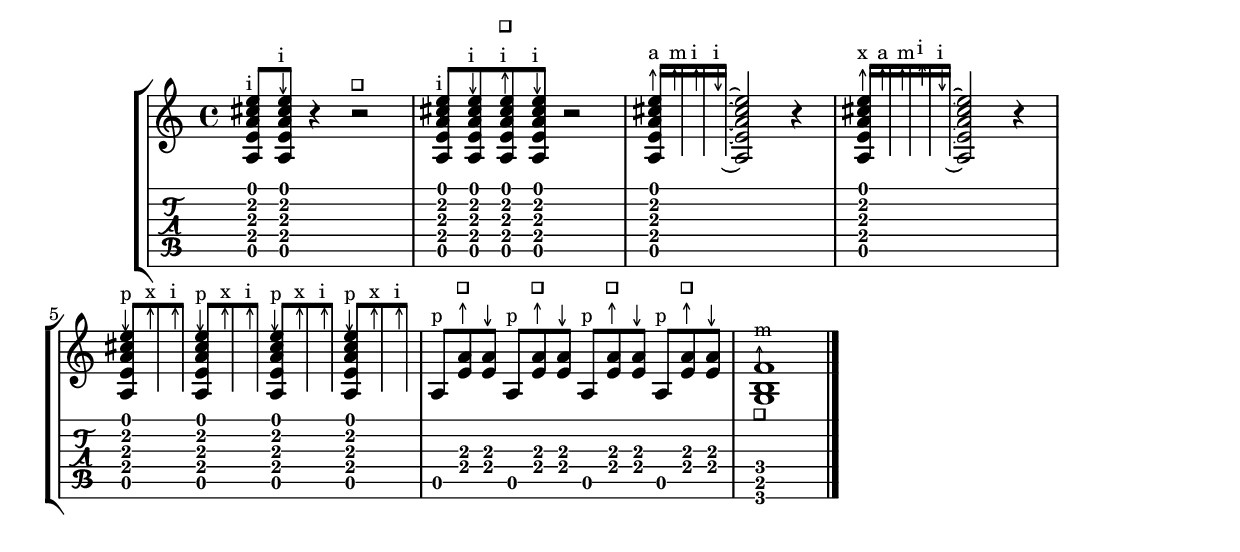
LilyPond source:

% Do not edit this file; it is automatically
% generated from Documentation/snippets/new
% This file is in the public domain.
%% Note: this file works from version 2.13.10
\version "2.13.29"

\header {
%% Translation of GIT committish: 0b55335aeca1de539bf1125b717e0c21bb6fa31b

  texidoces = "

Para la guitarra flamenca se utilizan ciertos elementos de notación
especiales:


@itemize

@item un símbolo para indicar un golpe sobre la caja de la guitarra
con el nudillo del dedo anular

@item una flecha para indicar la dirección de los rasgueos

@item distintas legras para las digitaciones (@qq{p}: pulgar, @qq{i}:
índice, @qq{m}: medio, @qq{a}: anular y @qq{x}: meñique)

@item Rasgueados de 3 y cautro dedos: hacia arriba con todos los dedos
y terminando con arriba y abajo con el índice

@item abanicos: rasgueos en serie con el pulgar, hacia abajo y el
meñique y el índice hacia arriba (hay también un abanico 2 en el que
los dedos medio y anular se usan en lugar del meñique)

@item alza púa: pulsaciones rápidas con el pulgar

@end itemize


Casi todas las figuras utilizan flechas combinadas con digitaciones;
con los abanicos y los rasgueados, las notas se imprimen con cabeza
sólo en el primer acorde.

Este fragmento de código contiene código de tipo cabecera que se puede
copiar como @samp{flamenco.ly} e incluirse en los documentos fuente.

"
  doctitlees = "Notación del flamenco"

  lsrtags = "fretted-strings"

  texidoc = "
For flamenco guitar, special notation is used:


@itemize

@item
a golpe symbol to indicate a slap on the guitar body with the nail of
the ring finger

@item
an arrow to indicate (the direction of) strokes

@item
different letters for fingering (@qq{p}: thumb, @qq{i}: index finger,
@qq{m}: middle finger, @qq{a}: ring finger and @qq{x}: little finger)

@item
3- and 4-finger rasgueados: stroke upwards with all fingers, ending
with an up- and down using the index finger

@item
abanicos: strokes (in tuples) with thumb (down), little and index finger
(both up) (there is also an abanico 2 where middle and ring finger are
used instead of the little finger)

@item
alza pua: fast playing with the thumb

@end itemize


Most figures use arrows in combination with fingering; with abanicos
and rasgueados, noteheads are printed only for the first chord.

This snippet contains some header-like code that can be copied as
@samp{flamenco.ly} and included in source files.

"
  doctitle = "Flamenco notation"
} % begin verbatim


%%%%%%%%%%%%%%%%%%%%%%%%%%%%%%%%%%%%%%%%%%%
%%%%%%%  Cut here ----- Start 'flamenco.ly'

% Text indicators
abanico = \markup { \italic Abanico }
rasgueaso = \markup { \italic Ras. }
alzapua = \markup { \italic Alzapua }

% Finger stroke symbols
strokeUp = \markup { \postscript #"
  0.1     setlinewidth
  0.5 0   moveto
  0.5 2   lineto
  0.2 1.4 lineto
  0.5 2   moveto
  0.8 1.4 lineto
  stroke
"}

strokeDown = \markup { \postscript #"
  0.1     setlinewidth
  0.5 2   moveto
  0.5 0   lineto
  0.2 0.6 lineto
  0.5 0   moveto
  0.8 0.6 lineto
  stroke
"}

% Golpe symbol
golpe = \markup { \postscript #"
  0.2 setlinewidth
  0 0 moveto
  1 0 lineto
  1 1 lineto
  stroke
  "\postscript #"
  0.1       setlinewidth
  -0.6 -0.1  moveto
  -0.6  1.0 lineto
  0.5  1.0 lineto
  stroke
"}

strokeUpGolpe = \markup { \column { \golpe \line { \strokeUp } } }
iUpGolpe = \markup { \column { \golpe \line { \small i } \line { \strokeUp } } }

% Strokes for all fingers
pUp   = \markup { \column { \small p \line { \strokeUp } } }
pDown = \markup { \column { \small p \line { \strokeDown } } }
iUp   = \markup { \column { \small i \line { \strokeUp } } }
iDown = \markup { \column { \small i \line { \strokeDown } } }
mUp   = \markup { \column { \small m \line { \strokeUp } } }
mDown = \markup { \column { \small m \line { \strokeDown } } }
aUp   = \markup { \column { \small a \line { \strokeUp } } }
aDown = \markup { \column { \small a \line { \strokeDown } } }
xUp   = \markup { \column { \small x \line { \strokeUp } } }
xDown = \markup { \column { \small x \line { \strokeDown } } }


% Just handy :)
tupletOff = {
  \once \override TupletNumber #'stencil = ##f
  \once \override TupletBracket #'stencil = ##f
}

tupletsOff = {
  \override TupletNumber #'stencil = ##f
  \override TupletBracket #'bracket-visibility = #'if-no-beam
}

tupletsOn = {
  \override TupletBracket #'bracket-visibility = #'default
  \revert TupletNumber #'stencil
}

headsOff = {
  \override TabNoteHead #'transparent = ##t
  \override NoteHead #'transparent = ##t
  \override NoteHead #'no-ledgers = ##t
}

headsOn = {
  \override TabNoteHead #'transparent = ##f
  \override NoteHead #'transparent = ##f
  \override NoteHead #'no-ledgers = ##f
}

%%%%%%%  Cut here ----- End 'flamenco.ly'
%%%%%%%%%%%%%%%%%%%%%%%%%%%%%%%%%%%%%%%%%

part = \relative c' {
  <a, e' a cis e>8^\iUp
  <a e' a cis e>8^\iDown
  r4
  r2^\golpe

  <a e' a cis e>8^\iUp
  <a e' a cis e>8^\iDown
  <a e' a cis e>8^\iUpGolpe
  <a e' a cis e>8^\iDown
  r2

  <a e' a cis e>16^\aUp
  \headsOff
  <a e' a cis e>^\mUp
  <a e' a cis e>^\iUp
  <a e' a cis e>^\iDown~
  \headsOn
  <a e' a cis e>2
  r4

  \tupletOff
  \times 4/5 {
    <a e' a cis e>16^\xUp
    \headsOff
    <a e' a cis e>^\aUp
    <a e' a cis e>^\mUp
    <a e' a cis e>^\iUp
    <a e' a cis e>^\iDown~
    \headsOn
  }
  <a e' a cis e>2
  r4

  \tupletsOff
  \times 2/3 {
    <a e' a cis e>8^\pDown
    \headsOff
    <a e' a cis e>^\xUp
    <a e' a cis e>^\iUp
    \headsOn
  }

  \times 2/3 {
    <a e' a cis e>8^\pDown
    \headsOff
    <a e' a cis e>^\xUp
    <a e' a cis e>^\iUp
    \headsOn
  }

  \times 2/3 {
    <a e' a cis e>8^\pDown
    \headsOff
    <a e' a cis e>^\xUp
    <a e' a cis e>^\iUp
    \headsOn
  }
  \times 2/3 {
    <a e' a cis e>8^\pDown
    \headsOff
    <a e' a cis e>^\xUp
    <a e' a cis e>^\iUp
    \headsOn
  }

  \tupletsOff
  \override Beam #'positions = #'(2 . 2)
  \times 2/3 {
    a8^\markup{ \small p }
    <e' a>^\strokeUpGolpe
    <e a>^\strokeDown
  }
  \times 2/3 {
    a,8^\markup{ \small p }
    <e' a>^\strokeUpGolpe
    <e a>^\strokeDown
  }
  \times 2/3 {
    a,8^\markup{ \small p }
    <e' a>^\strokeUpGolpe
    <e a>^\strokeDown
  }
  \times 2/3 {
    a,8^\markup{ \small p }
    <e' a>^\strokeUpGolpe
    <e a>^\strokeDown
  }
  \tupletsOn

  \once \override TextScript #'extra-offset = #'(0 . -1)
  <g, b f'>1_\golpe^\mUp
  \bar "|."
}

\score {
  \new StaffGroup <<
    \context Staff = "part" <<
      \clef G
      \transpose c c'
      {
        \part
      }
    >>
    \context TabStaff {
      \part
    }
  >>
  \layout {
    ragged-right = ##t
  }
}
